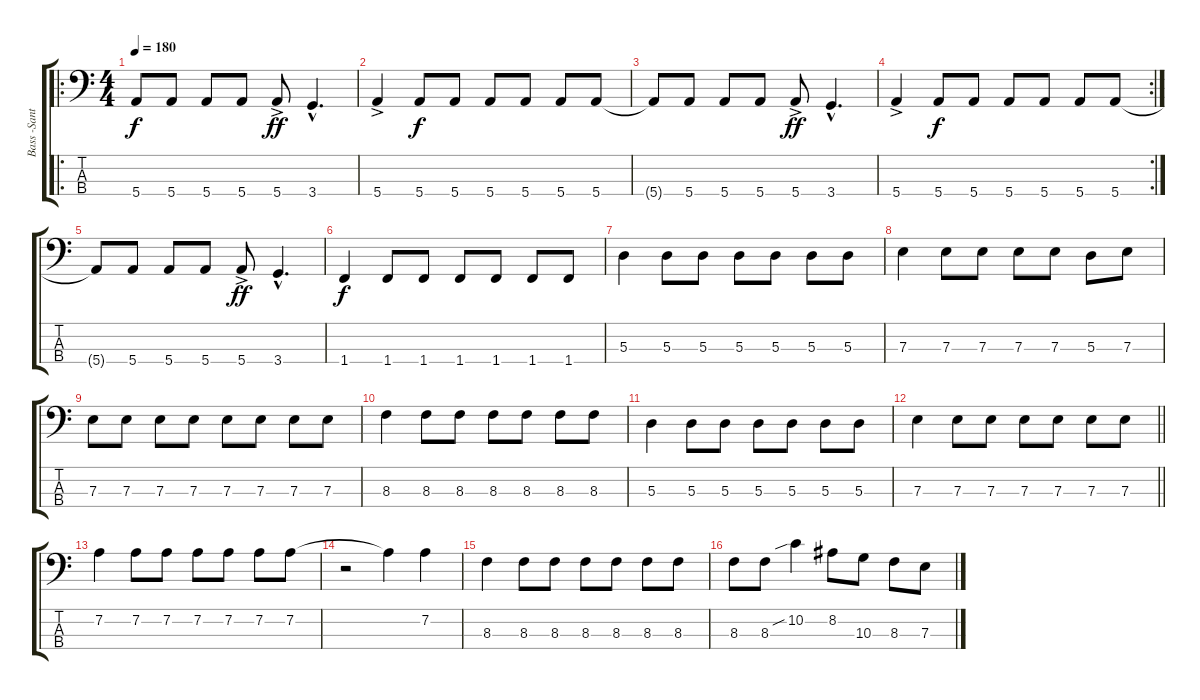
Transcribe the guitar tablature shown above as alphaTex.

\track ("Bass -Santi Rubio" "Bass -Sant") {instrument electricbassfinger}
\staff {score tabs}
\tuning (G2 D2 A1 E1) {hide}
\ro
\ts (4 4)
\tempo 180
\clef f4
\ks c
5.4{t}.8{dy f} 5.4.8 5.4.8 5.4.8 5.4{ac}.8{dy ff} 3.4{hac}.4{d} |
5.4{ac}.4 5.4.8{dy f} 5.4.8 5.4.8 5.4.8 5.4.8 5.4.8 |
5.4{t}.8 5.4.8 5.4.8 5.4.8 5.4{ac}.8{dy ff} 3.4{hac}.4{d} |
\rc 2
5.4{ac}.4 5.4.8{dy f} 5.4.8 5.4.8 5.4.8 5.4.8 5.4.8 |
5.4{t}.8 5.4.8 5.4.8 5.4.8 5.4{ac}.8{dy ff} 3.4{hac}.4{d} |
1.4.4{dy f} 1.4.8 1.4.8 1.4.8 1.4.8 1.4.8 1.4.8 |
5.3.4 5.3.8 5.3.8 5.3.8 5.3.8 5.3.8 5.3.8 |
7.3.4 7.3.8 7.3.8 7.3.8 7.3.8 5.3.8 7.3.8 |
7.3.8 7.3.8 7.3.8 7.3.8 7.3.8 7.3.8 7.3.8 7.3.8 |
8.3.4 8.3.8 8.3.8 8.3.8 8.3.8 8.3.8 8.3.8 |
5.3.4 5.3.8 5.3.8 5.3.8 5.3.8 5.3.8 5.3.8 |
\barLineRight lightlight
7.3.4 7.3.8 7.3.8 7.3.8 7.3.8 7.3.8 7.3.8 |
7.2.4 7.2.8 7.2.8 7.2.8 7.2.8 7.2.8 7.2.8 |
r.2 7.2{t}.4 7.2.4 |
8.3.4 8.3.8 8.3.8 8.3.8 8.3.8 8.3.8 8.3.8 |
8.3.8 8.3.8 10.2{sib}.4 8.2.8 10.3.8 8.3.8 7.3.8
